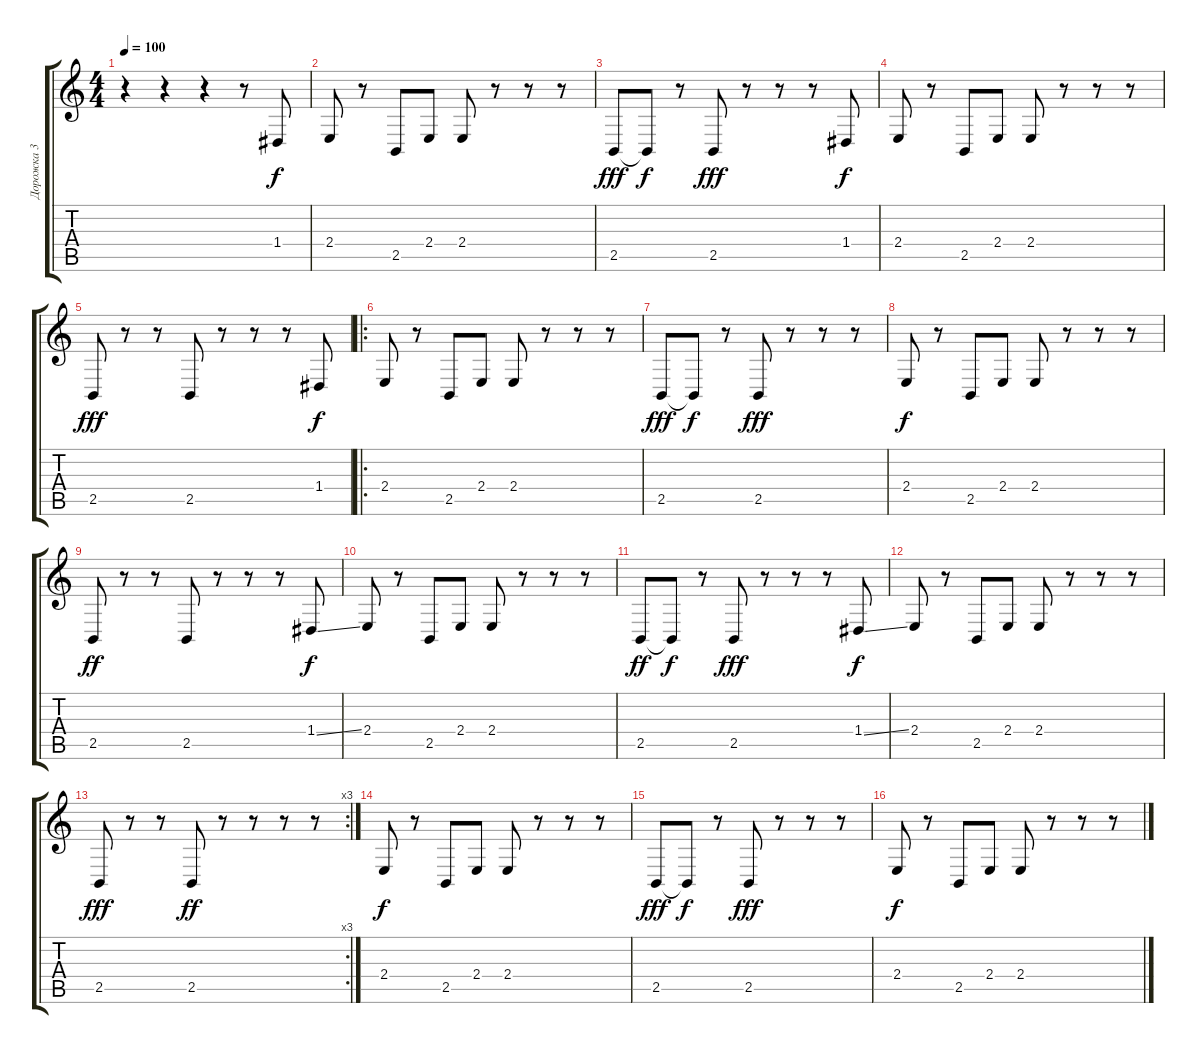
\track ("Дорожка 3" "Дорожка 3") {instrument pad4choir}
\staff {score tabs}
\tuning (E4 B3 G3 D3 A2 E2) {hide}
\ts (4 4)
\tempo 100
\clef g2
\ks c
r.4{dy f instrument pad4choir} r.4 r.4 r.8 1.4.8 |
2.4.8 r.8 2.5.8 2.4.8 2.4.8 r.8 r.8 r.8 |
2.5.8{dy fff} 2.5{t}.8{dy f} r.8 2.5.8{dy fff} r.8 r.8 r.8 1.4.8{dy f} |
2.4.8 r.8 2.5.8 2.4.8 2.4.8 r.8 r.8 r.8 |
2.5.8{dy fff} r.8 r.8 2.5.8 r.8 r.8 r.8 1.4.8{dy f} |
\ro
2.4.8 r.8 2.5.8 2.4.8 2.4.8 r.8 r.8 r.8 |
2.5.8{dy fff} 2.5{t}.8{dy f} r.8 2.5.8{dy fff} r.8 r.8 r.8 |
2.4.8{dy f} r.8 2.5.8 2.4.8 2.4.8 r.8 r.8 r.8 |
2.5.8{dy ff} r.8 r.8 2.5.8 r.8 r.8 r.8 1.4{ss}.8{dy f} |
2.4.8 r.8 2.5.8 2.4.8 2.4.8 r.8 r.8 r.8 |
2.5.8{dy ff} 2.5{t}.8{dy f} r.8 2.5.8{dy fff} r.8 r.8 r.8 1.4{ss}.8{dy f} |
2.4.8 r.8 2.5.8 2.4.8 2.4.8 r.8 r.8 r.8 |
\rc 3
2.5.8{dy fff} r.8 r.8 2.5.8{dy ff} r.8 r.8 r.8 r.8 |
2.4.8{dy f} r.8 2.5.8 2.4.8 2.4.8 r.8 r.8 r.8 |
2.5.8{dy fff} 2.5{t}.8{dy f} r.8 2.5.8{dy fff} r.8 r.8 r.8 |
2.4.8{dy f} r.8 2.5.8 2.4.8 2.4.8 r.8 r.8 r.8
